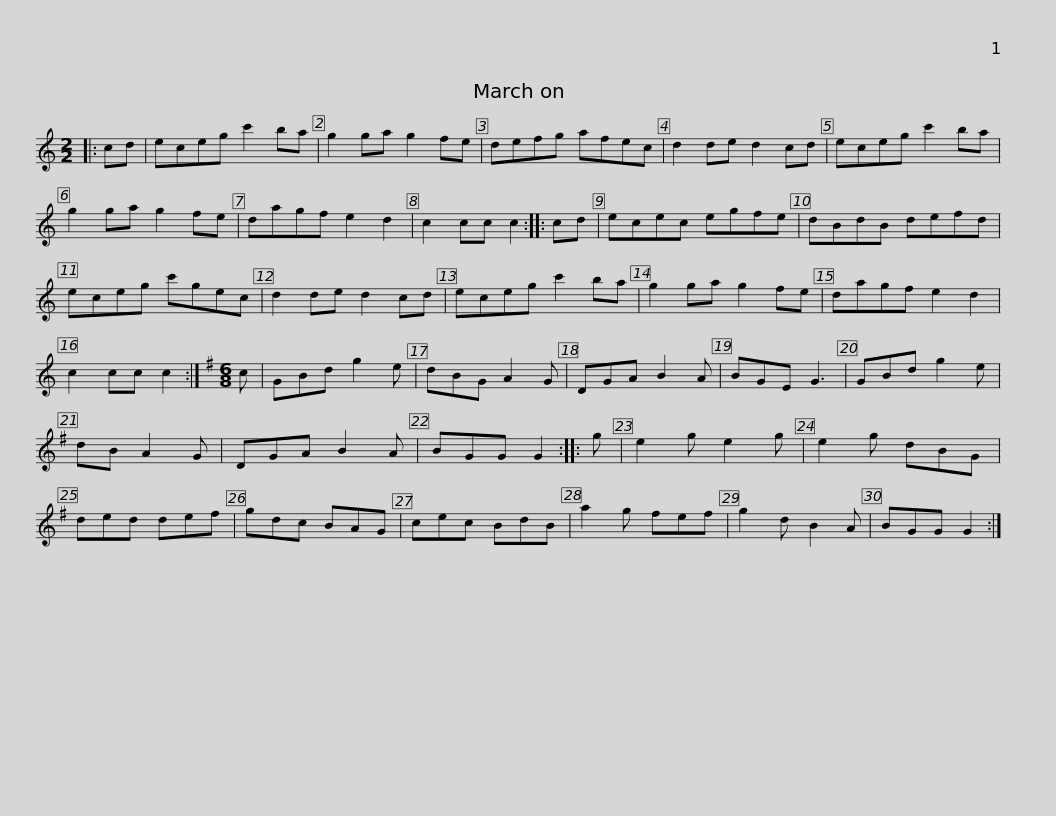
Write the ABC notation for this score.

X:1
L:1/8
M:2/2
I:linebreak $
K:C
V:1 treble
V:1
|: cd | eceg c'2 ba | g2 ga g2 fe | defg afec | d2 de d2 cd | %5
 eceg c'2 ba |$ g2 ga g2 fe | dagf e2 d2 | c2 cc c2 :: cd | %10
 ecec egfe | dBdB defd | eceg c'gec |$ d2 de d2 cd | eceg c'2 ba | %15
 g2 ga g2 fe | dagf e2 d2 | c2 cc c2 :|[K:G][M:6/8] c | GBd g2 e | %20
 dBG A2 G |$ DGA B2 A | BGE G3 | GBd g2 e | dB A2 G | %25
 DGA B2 A | BGG G2 :: g | e2 g e2 g | e2 g dBG |$ %30
 ded def | gdc BAG | cec BdB | a2 g fef | g2 d B2 A | %35
 BGG G2 :| %36
